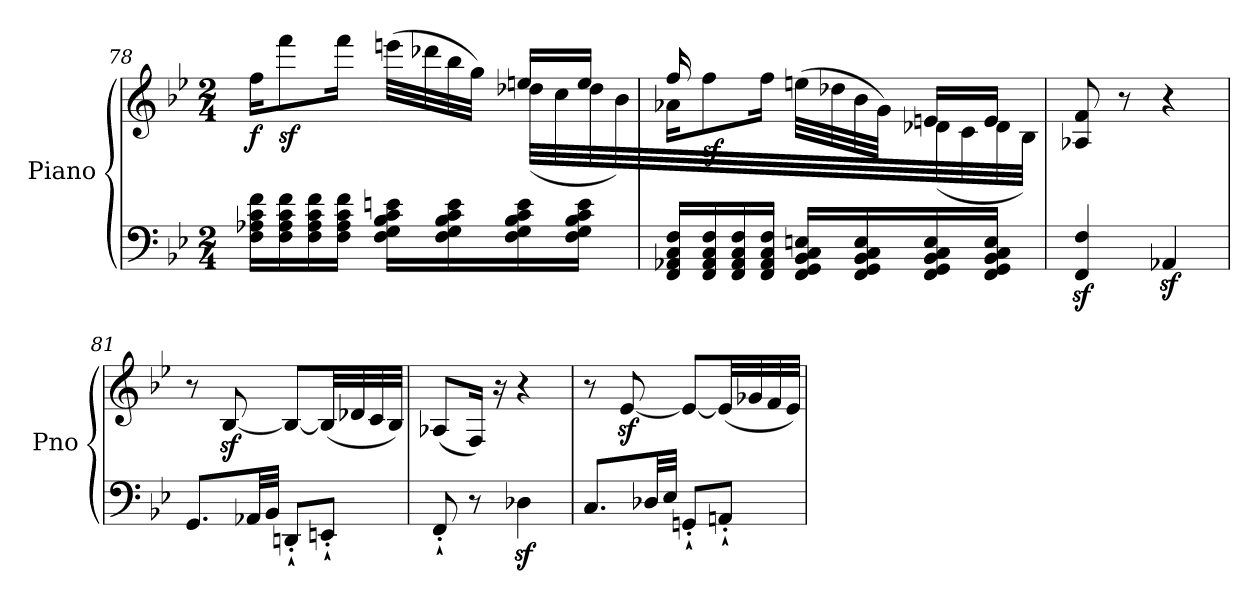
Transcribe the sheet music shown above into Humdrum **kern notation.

**kern	**kern	**dynam
*part1	*part1	*part1
*staff2	*staff1	*staff1/2
*I"Piano	*	*
*I'Pno	*	*
!!LO:LB:g=z
*clefF4	*clefG2	*
*k[b-e-]	*k[b-e-]	*
*M2/4	*M2/4	*
=78	=78	=78
*	*^	*
!	!	!	!LO:DY:b
16F\ 16A-X\ 16c\ 16f\LL	16ff\KL	4.ryy	f
!	!	!	!LO:DY:b
16F\ 16A-\ 16c\ 16f\	8fff\	.	sf
16F\ 16A-\ 16c\ 16f\	.	.	.
16F\ 16A-\ 16c\ 16f\JJ	16fff\Jk	.	.
16F\ 16G\ 16B-\ 16c\ 16en\LL	(>32eeen\LLL	.	.
.	32ddd-X\	.	.
16F\ 16G\ 16B-\ 16c\ 16e\	32bb-\	.	.
.	32gg\JJJ)	.	.
16F\ 16G\ 16B-\ 16c\ 16e\	16een/LL	(32dd-X\LLL	.
.	.	32cc\	.
16F\ 16G\ 16B-\ 16c\ 16e\JJ	16ee/JJ	32dd-\	.
.	.	32b-\)	.
=79	=79	=79	=79
*	*	*^	*
16FF/ 16AA-X/ 16C/ 16F/LL	16a-X\KL	4.ryy	16ff/	.
!	!	!	!	!LO:DY:b
16FF/ 16AA-/ 16C/ 16F/	8ff\	.	4..ryy	sf
16FF/ 16AA-/ 16C/ 16F/	.	.	.	.
16FF/ 16AA-/ 16C/ 16F/JJ	16ff\Jk	.	.	.
16FF/ 16GG/ 16BB-/ 16C/ 16En/LL	(>32een\LLL	.	.	.
.	32dd-X\	.	.	.
16FF/ 16GG/ 16BB-/ 16C/ 16E/	32b-\	.	.	.
.	32g\JJJ)	.	.	.
16FF/ 16GG/ 16BB-/ 16C/ 16E/	16en/LL	(32d-X\	.	.
.	.	32c\	.	.
16FF/ 16GG/ 16BB-/ 16C/ 16E/JJ	16e/JJ	32d-\	.	.
.	.	32B-/JJJ)	.	.
*	*v	*v	*v	*
=80	=80	=80
4FF/z< 4F/z<	8A-X/ 8f/	.
.	8r	.
4AA-Xz</	4r	.
!!LO:PB:g=z
=81	=81	=81
8.GG/L	8r	.
.	[8B-z>/	.
32AA-X/LL	.	.
32BB-/JJJ	.	.
8DDn`'/L	8B-/L_	.
8EEn`'/J	(32B-/LL]	.
.	32d-X/	.
.	32c/	.
.	32B-/JJJ)	.
!!LO:LB:g=z
=82	=82	=82
8FF`'/	(8A-X/L	.
8r	16F/Jk)	.
.	16r	.
4D-Xz<\	4r	.
=83	=83	=83
8.C/L	8r	.
.	[8e-z</	.
32D-X/LL	.	.
32E-/JJJ	.	.
8GGn`'/L	8e-/L_	.
8AAn`'/J	(32e-/LL]	.
.	32g-X/	.
.	32f/	.
.	32e-/JJJ)	.
=	=	=
*-	*-	*-
